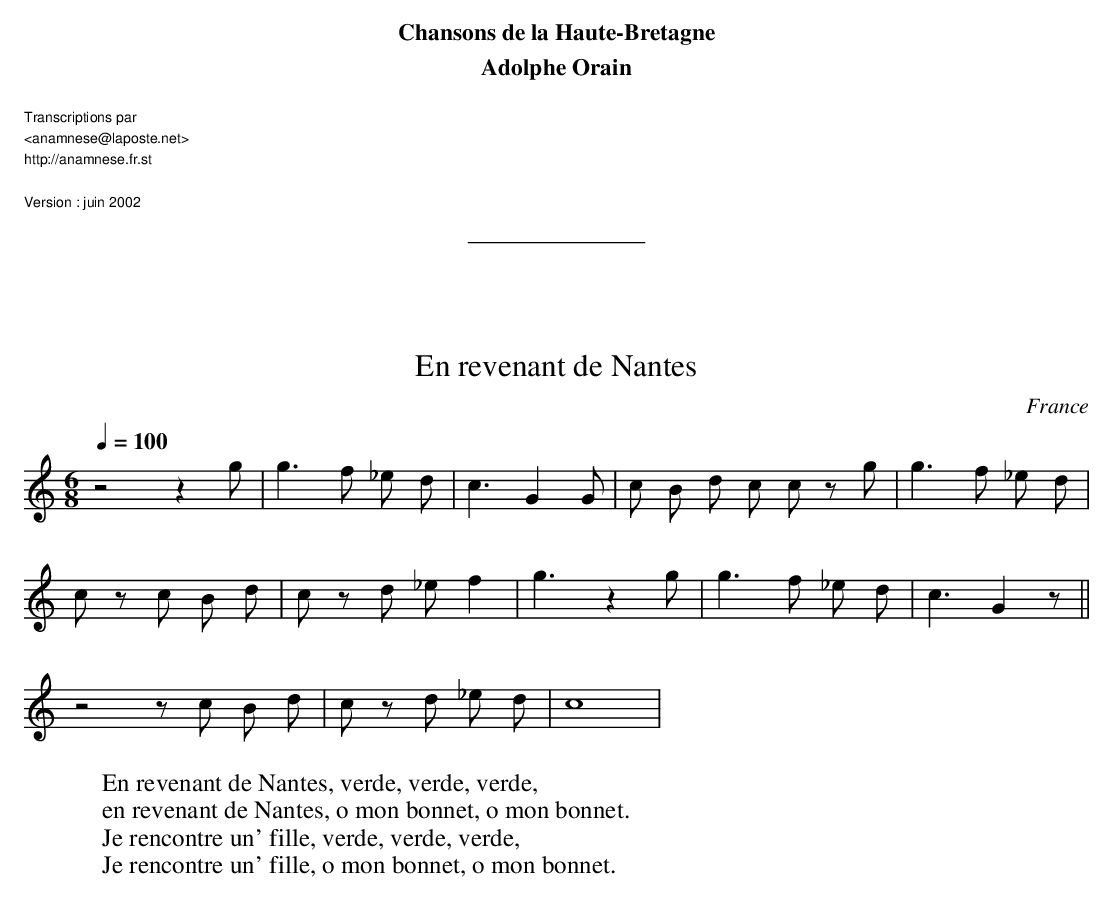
X:1
T:En revenant de Nantes
O:France
M:6/8
L:1/8
Q:1/4=100
K:C
z4 z2 g | g3 f _e d | c3 G2 G | c B d c c z g | g3 f _e d |
c z c B d | c z d _e f2 | g3 z2 g | g3 f _e d | c3 G2 z ||
z4 z c B d | c z d _e d | c8 |
W:En revenant de Nantes, verde, verde, verde,
W:en revenant de Nantes, o mon bonnet, o mon bonnet.
W:Je rencontre un' fille, verde, verde, verde,
W:Je rencontre un' fille, o mon bonnet, o mon bonnet.
